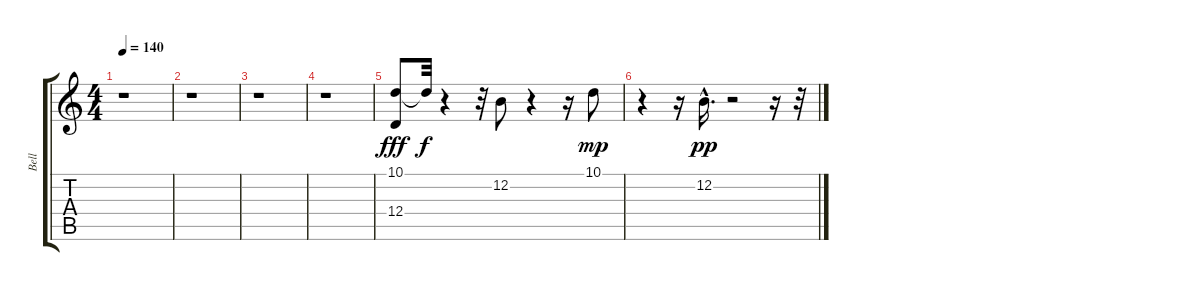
\track ("Bell" "Bell") {instrument tubularbells}
\staff {score tabs}
\tuning (E4 B3 G3 D3 A2 E2) {hide}
\ts (4 4)
\tempo 140
\clef g2
\ks c
r.1{dy fff} |
r.1 |
r.1 |
r.1 |
(10.1 12.4).8 10.1{t}.32{dy f} r.4 r.32 12.2.8 r.4 r.16 10.1.8{dy mp} |
r.4 r.16 12.2{hac}.16{d dy pp} r.2 r.16 r.32
